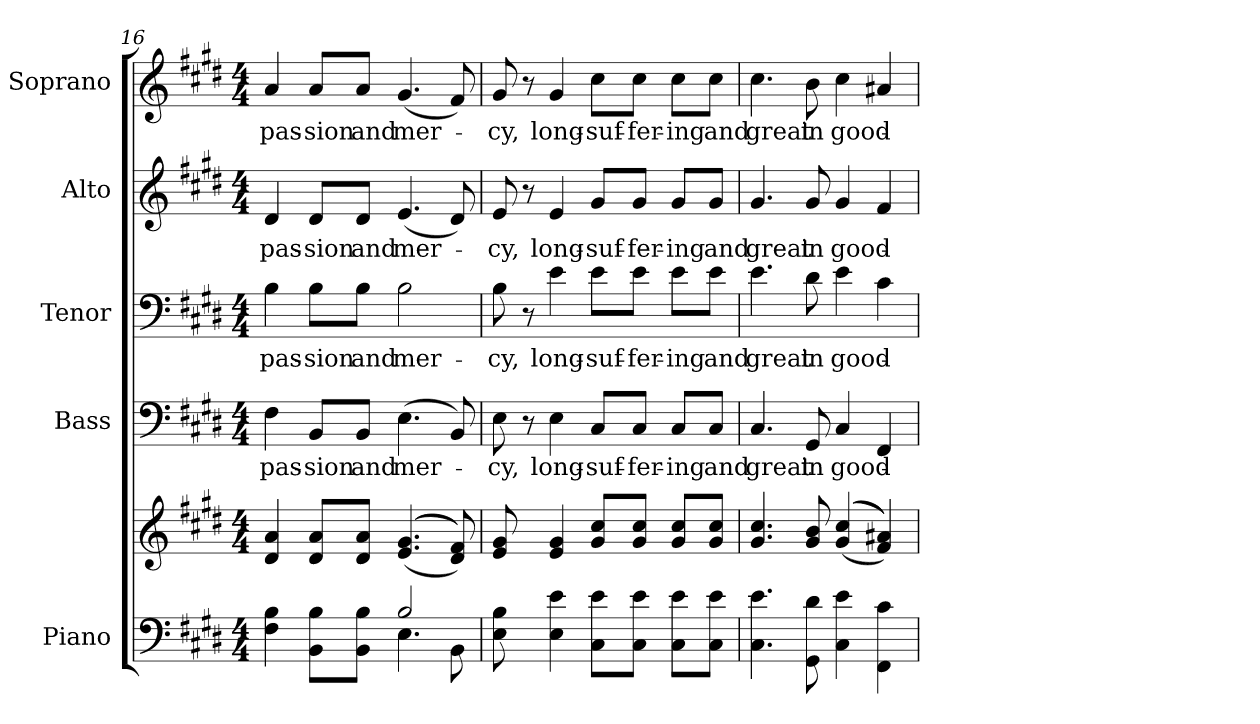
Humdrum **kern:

**kern	**kern	**kern	**text	**kern	**text	**kern	**text	**kern	**text
*part5	*part5	*part4	*part4	*part3	*part3	*part2	*part2	*part1	*part1
*staff6	*staff5	*staff4	*staff4	*staff3	*staff3	*staff2	*staff2	*staff1	*staff1
*I"Piano	*	*I"Bass	*	*I"Tenor	*	*I"Alto	*	*I"Soprano	*
*I'Pno.	*	*I'B.	*	*I'T.	*	*I'A.	*	*I'S.	*
*clefF4	*clefG2	*clefF4	*	*clefF4	*	*clefG2	*	*clefG2	*
*k[f#c#g#d#]	*k[f#c#g#d#]	*k[f#c#g#d#]	*	*k[f#c#g#d#]	*	*k[f#c#g#d#]	*	*k[f#c#g#d#]	*
*E:	*E:	*E:	*	*E:	*	*E:	*	*E:	*
*M4/4	*M4/4	*M4/4	*	*M4/4	*	*M4/4	*	*M4/4	*
=16	=16	=16	=16	=16	=16	=16	=16	=16	=16
*^	*	*	*	*	*	*	*	*	*
!	!	!	!	!LO:LY:b:color=#000000	!	!	!	!	!	!
!	!	!	!	!	!	!LO:LY:b:color=#000000	!	!	!	!
!	!	!	!	!	!	!	!	!LO:LY:b:color=#000000	!	!
!	!	!	!	!	!	!	!	!	!	!LO:LY:b:color=#000000
4F#i\ 4Bi	2ryy	4d#i/ 4ai	4F#i\	-pas-	4Bi\	-pas-	4d#i/	-pas-	4ai/	-pas-
!	!	!	!	!LO:LY:b:color=#000000	!	!	!	!	!	!
!	!	!	!	!	!	!LO:LY:b:color=#000000	!	!	!	!
!	!	!	!	!	!	!	!	!LO:LY:b:color=#000000	!	!
!	!	!	!	!	!	!	!	!	!	!LO:LY:b:color=#000000
8BBi\ 8Bi\L	.	8d#i/ 8ai/L	8BBi/L	-sion	8Bi\L	-sion	8d#i/L	-sion	8ai/L	-sion
!	!	!	!	!LO:LY:b:color=#000000	!	!	!	!	!	!
!	!	!	!	!	!	!LO:LY:b:color=#000000	!	!	!	!
!	!	!	!	!	!	!	!	!LO:LY:b:color=#000000	!	!
!	!	!	!	!	!	!	!	!	!	!LO:LY:b:color=#000000
8BBi\ 8Bi\J	.	8d#i/ 8ai/J	8BBi/J	and	8Bi\J	and	8d#i/J	and	8ai/J	and
!	!	!	!	!LO:LY:b:color=#000000	!	!	!	!	!	!
!	!	!	!	!	!	!LO:LY:b:color=#000000	!	!	!	!
!	!	!	!	!	!	!	!	!LO:LY:b:color=#000000	!	!
!	!	!	!	!	!	!	!	!	!	!LO:LY:b:color=#000000
2Bi/	4.Ei\	(((4.ei/ 4.g#i	(4.Ei\	mer-	2Bi\	mer-	(4.ei/	mer-	(4.g#i/	mer-
.	8BBi\	8d#i/ 8f#i)))	8BBi/)	.	.	.	8d#i/)	.	8f#i/)	.
*v	*v	*	*	*	*	*	*	*	*	*
!!LO:PB:g=z
=17	=17	=17	=17	=17	=17	=17	=17	=17	=17
*^	*	*	*	*	*	*	*	*	*
!	!	!	!	!LO:LY:b:color=#000000	!	!	!	!	!	!
*v	*v	*	*	*	*	*	*	*	*	*
*^	*	*	*	*	*	*	*	*	*
!	!	!	!	!	!	!LO:LY:b:color=#000000	!	!	!	!
*v	*v	*	*	*	*	*	*	*	*	*
*^	*	*	*	*	*	*	*	*	*
!	!	!	!	!	!	!	!	!LO:LY:b:color=#000000	!	!
*v	*v	*	*	*	*	*	*	*	*	*
*^	*	*	*	*	*	*	*	*	*
!	!	!	!	!	!	!	!	!	!	!LO:LY:b:color=#000000
*v	*v	*	*	*	*	*	*	*	*	*
8Ei\ 8Bi	8ei/ 8g#i	8Ei\	-cy,	8Bi\	-cy,	8ei/	-cy,	8g#i/	-cy,
8ryy	8ryy	8r	.	8r	.	8r	.	8r	.
!	!	!	!LO:LY:b:color=#000000	!	!	!	!	!	!
!	!	!	!	!	!LO:LY:b:color=#000000	!	!	!	!
!	!	!	!	!	!	!	!LO:LY:b:color=#000000	!	!
!	!	!	!	!	!	!	!	!	!LO:LY:b:color=#000000
4Ei\ 4ei	4ei/ 4g#i	4Ei\	long-	4ei\	long-	4ei/	long-	4g#i/	long-
!	!	!	!LO:LY:b:color=#000000	!	!	!	!	!	!
!	!	!	!	!	!LO:LY:b:color=#000000	!	!	!	!
!	!	!	!	!	!	!	!LO:LY:b:color=#000000	!	!
!	!	!	!	!	!	!	!	!	!LO:LY:b:color=#000000
8C#i\ 8ei\L	8g#i/ 8cc#i/L	8C#i/L	-suf-	8ei\L	-suf-	8g#i/L	-suf-	8cc#i\L	-suf-
!	!	!	!LO:LY:b:color=#000000	!	!	!	!	!	!
!	!	!	!	!	!LO:LY:b:color=#000000	!	!	!	!
!	!	!	!	!	!	!	!LO:LY:b:color=#000000	!	!
!	!	!	!	!	!	!	!	!	!LO:LY:b:color=#000000
8C#i\ 8ei\J	8g#i/ 8cc#i/J	8C#i/J	-fer-	8ei\J	-fer-	8g#i/J	-fer-	8cc#i\J	-fer-
!	!	!	!LO:LY:b:color=#000000	!	!	!	!	!	!
!	!	!	!	!	!LO:LY:b:color=#000000	!	!	!	!
!	!	!	!	!	!	!	!LO:LY:b:color=#000000	!	!
!	!	!	!	!	!	!	!	!	!LO:LY:b:color=#000000
8C#i\ 8ei\L	8g#i/ 8cc#i/L	8C#i/L	-ing	8ei\L	-ing	8g#i/L	-ing	8cc#i\L	-ing
!	!	!	!LO:LY:b:color=#000000	!	!	!	!	!	!
!	!	!	!	!	!LO:LY:b:color=#000000	!	!	!	!
!	!	!	!	!	!	!	!LO:LY:b:color=#000000	!	!
!	!	!	!	!	!	!	!	!	!LO:LY:b:color=#000000
8C#i\ 8ei\J	8g#i/ 8cc#i/J	8C#i/J	and	8ei\J	and	8g#i/J	and	8cc#i\J	and
=18	=18	=18	=18	=18	=18	=18	=18	=18	=18
!	!	!	!LO:LY:b:color=#000000	!	!	!	!	!	!
!	!	!	!	!	!LO:LY:b:color=#000000	!	!	!	!
!	!	!	!	!	!	!	!LO:LY:b:color=#000000	!	!
!	!	!	!	!	!	!	!	!	!LO:LY:b:color=#000000
4.C#i\ 4.ei	4.g#i/ 4.cc#i	4.C#i/	great	4.ei\	great	4.g#i/	great	4.cc#i\	great
!	!	!	!LO:LY:b:color=#000000	!	!	!	!	!	!
!	!	!	!	!	!LO:LY:b:color=#000000	!	!	!	!
!	!	!	!	!	!	!	!LO:LY:b:color=#000000	!	!
!	!	!	!	!	!	!	!	!	!LO:LY:b:color=#000000
8GG#i\ 8d#i	8g#i/ 8bi	8GG#i/	in	8d#i\	in	8g#i/	in	8bi\	in
!	!	!	!LO:LY:b:color=#000000	!	!	!	!	!	!
!	!	!	!	!	!LO:LY:b:color=#000000	!	!	!	!
!	!	!	!	!	!	!	!LO:LY:b:color=#000000	!	!
!	!	!	!	!	!	!	!	!	!LO:LY:b:color=#000000
4C#i\ 4ei	(((4g#i/ 4cc#i	4C#i/	good-	4ei\	good-	4g#i/	good-	4cc#i\	good-
4FF#i\ 4c#i	4f#i/ 4a#Xi)))	4FF#i/	.	4c#i\	.	4f#i/	.	4a#Xi/	.
=	=	=	=	=	=	=	=	=	=
*-	*-	*-	*-	*-	*-	*-	*-	*-	*-
